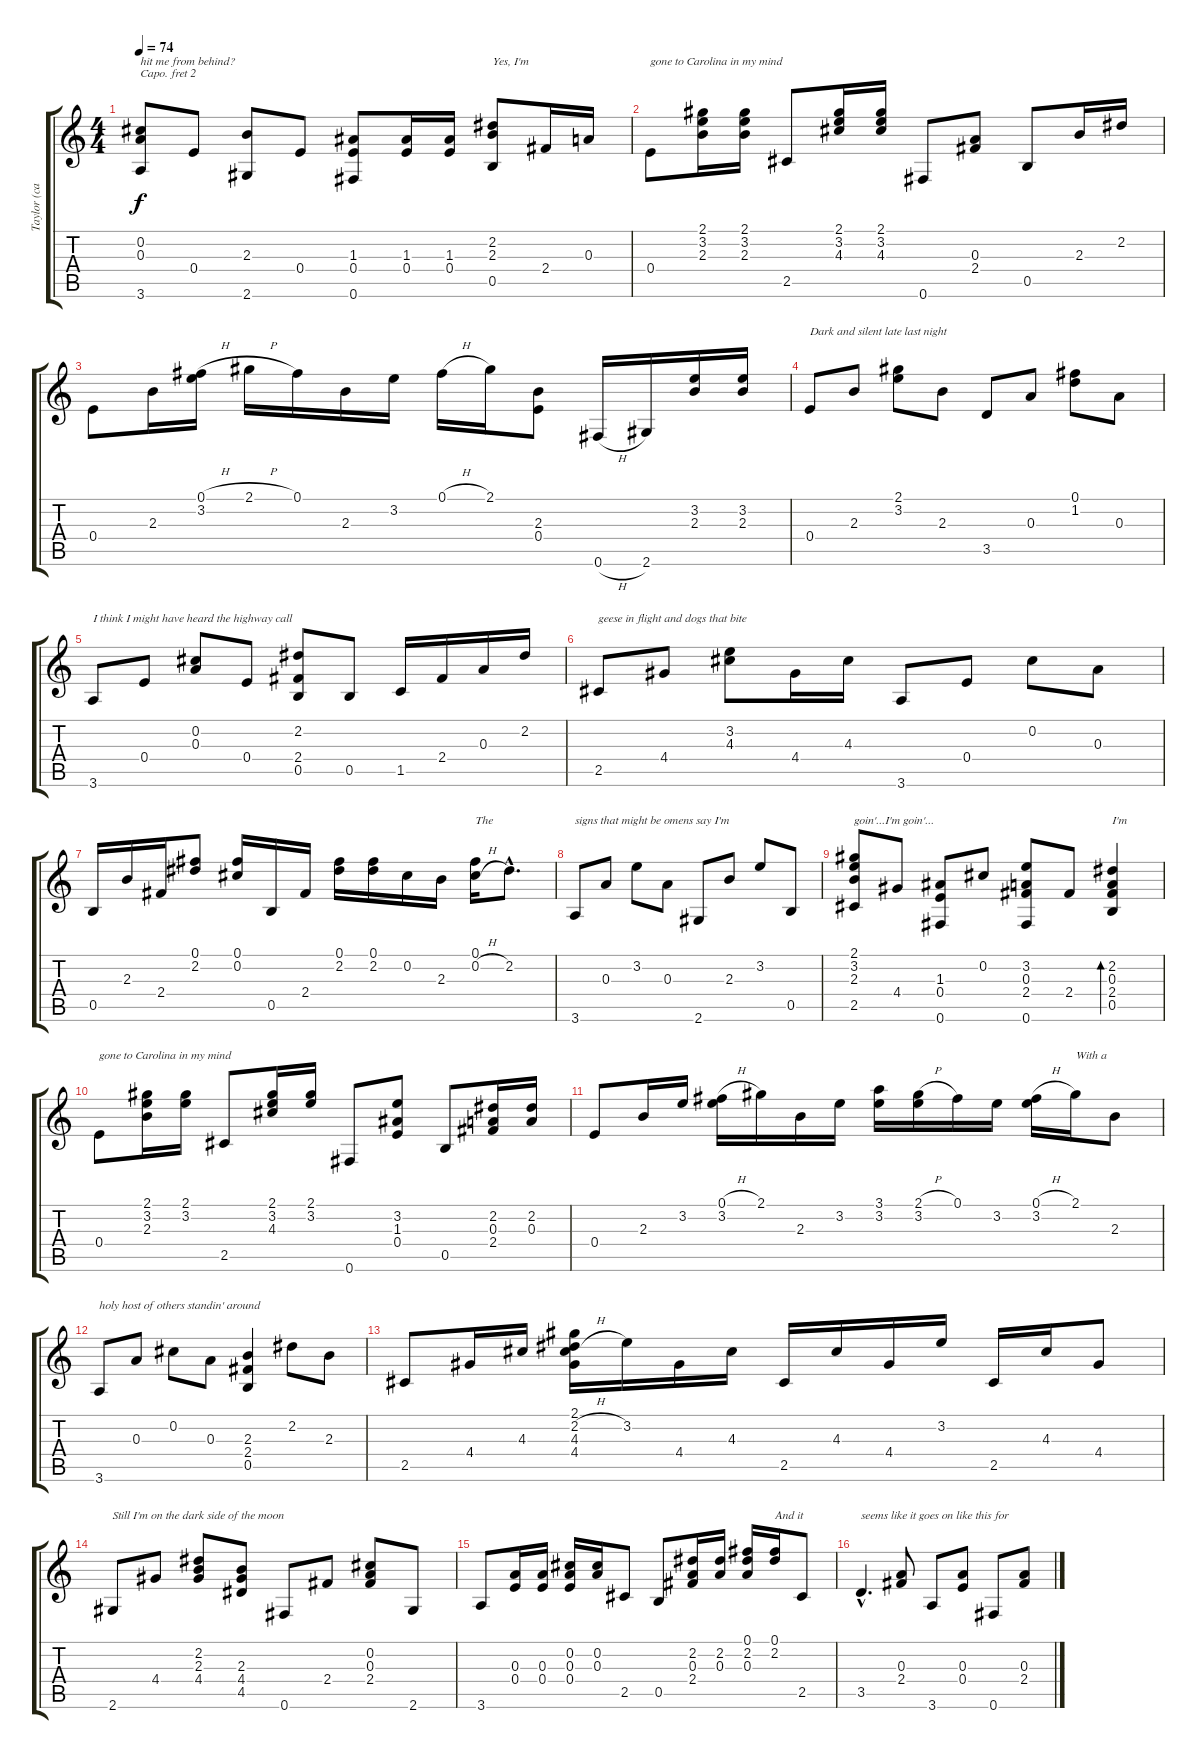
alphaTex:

\track ("Taylor (capo II)" "Taylor (ca") {instrument acousticguitarsteel}
\staff {score tabs}
\capo 2
\tuning (E4 B3 G3 D3 A2 E2) {hide}
\ts (4 4)
\tempo 74
\clef g2
\ks c
(0.2 0.3 3.6).8{txt "hit me from behind?" dy f} 0.4.8 (2.3 2.6).8 0.4.8 (1.3 0.4 0.6).8 (1.3 0.4).16 (1.3 0.4).16 (2.2 2.3 0.5).8{txt "Yes, I'm"} 2.4.16 0.3.16 |
0.4.8{txt "gone to Carolina in my mind"} (2.1 3.2 2.3).16 (2.1 3.2 2.3).16 2.5.8 (2.1 3.2 4.3).16 (2.1 3.2 4.3).16 0.6.8 (0.3 2.4).8 0.5.8 2.3.16 2.2.16 |
0.4.8 2.3.16 (0.1{h} 3.2).16 2.1{h}.16 0.1.16 2.3.16 3.2.16 0.1{h}.16 2.1.16 (2.3 0.4).8 0.6{h}.16 2.6.16 (3.2 2.3).16 (3.2 2.3).16 |
0.4.8{txt "Dark and silent late last night"} 2.3.8 (2.1 3.2).8 2.3.8 3.5.8 0.3.8 (0.1 1.2).8 0.3.8 |
3.6.8{txt "I think I might have heard the highway call"} 0.4.8 (0.2 0.3).8 0.4.8 (2.2 2.4 0.5).8 0.5.8 1.5.16 2.4.16 0.3.16 2.2.16 |
2.5.8{txt "geese in flight and dogs that bite"} 4.4.8 (3.2 4.3).8 4.4.16 4.3.16 3.6.8 0.4.8 0.2.8 0.3.8 |
0.5.16 2.3.16 2.4.16 (0.1 2.2).8 (0.1 0.2).16 0.5.16 2.4.16 (0.1 2.2).16 (0.1 2.2).16 0.2.16 2.3.16 (0.1 0.2{h}).16{txt "The"} 2.2{hac}.8{d} |
3.6.8{txt "signs that might be omens say I'm"} 0.3.8 3.2.8 0.3.8 2.6.8 2.3.8 3.2.8 0.5.8 |
(2.1 3.2 2.3 2.5).8{txt "goin'...I'm goin'..."} 4.4.8 (1.3 0.4 0.6).8 0.2.8 (3.2 0.3 2.4 0.6).8 2.4.8 (2.2 0.3 2.4 0.5).4{bd 120 txt "I'm"} |
0.4.8{txt "gone to Carolina in my mind"} (2.1 3.2 2.3).16 (2.1 3.2).16 2.5.8 (2.1 3.2 4.3).16 (2.1 3.2).16 0.6.8 (3.2 1.3 0.4).8 0.5.8 (2.2 0.3 2.4).16 (2.2 0.3).16 |
0.4.8 2.3.16 3.2.16 (0.1{h} 3.2).16 2.1.16 2.3.16 3.2.16 (3.1 3.2).16 (2.1{h} 3.2).16 0.1.16 3.2.16 (0.1{h} 3.2).16 2.1.16{txt "With a"} 2.3.8 |
3.6.8{txt "holy host of others standin' around"} 0.3.8 0.2.8 0.3.8 (2.3 2.4 0.5).4 2.2.8 2.3.8 |
2.5.8 4.4.16 4.3.16 (2.1 2.2{h} 4.3 4.4).16 3.2.16 4.4.16 4.3.16 2.5.16 4.3.16 4.4.16 3.2.16 2.5.16 4.3.16 4.4.8 |
2.6.8{txt "Still I'm on the dark side of the moon"} 4.4.8 (2.2 2.3 4.4).8 (2.3 4.4 4.5).8 0.6.8 2.4.8 (0.2 0.3 2.4).8 2.6.8 |
3.6.8 (0.3 0.4).16 (0.3 0.4).16 (0.2 0.3 0.4).16 (0.2 0.3).16 2.5.8 0.5.8 (2.2 0.3 2.4).16 (2.2 0.3).16 (0.1 2.2 0.3).16 (0.1 2.2).16{txt "And it"} 2.5.8 |
3.5{hac}.4{d txt "seems like it goes on like this for"} (0.3 2.4).8 3.6.8 (0.3 0.4).8 0.6.8 (0.3 2.4).8
